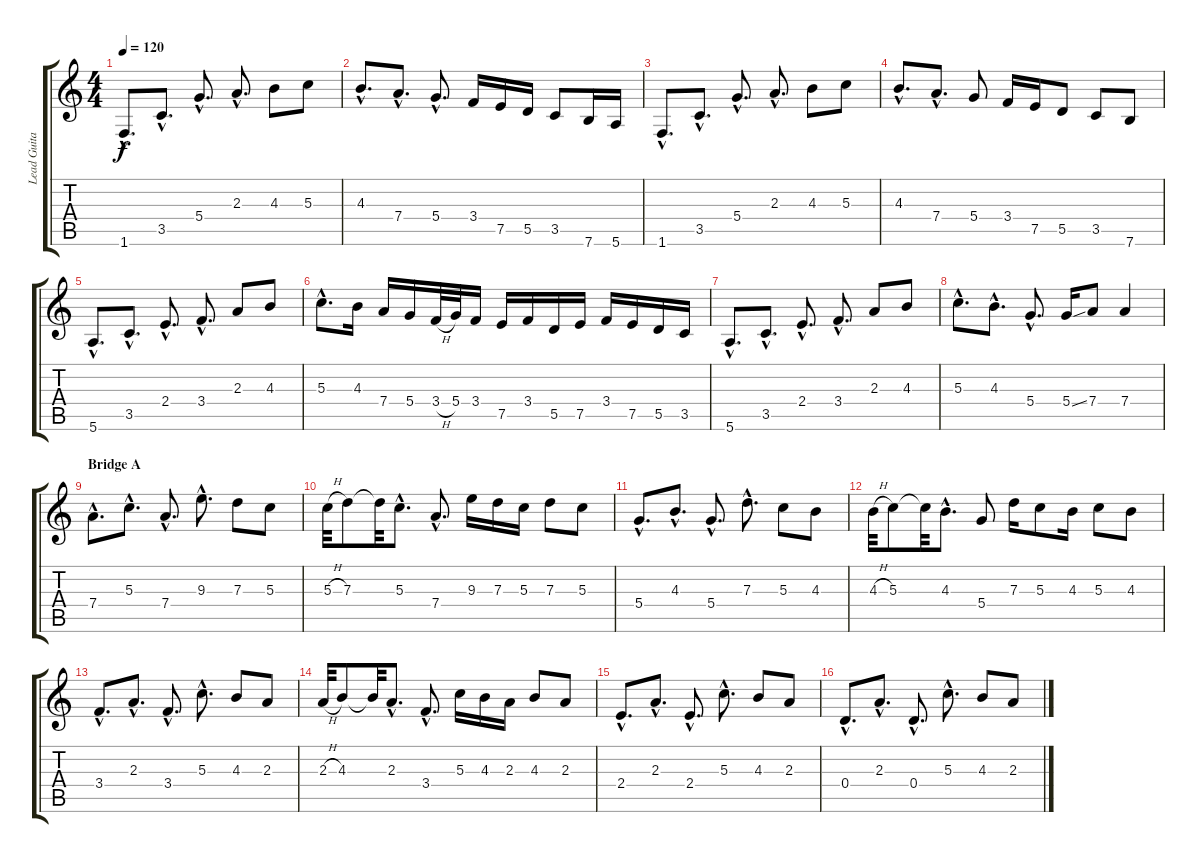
\track ("Lead Guitar" "Lead Guita") {instrument acousticguitarnylon}
\staff {score tabs}
\tuning (E4 B3 G3 D3 A2 E2) {hide}
\ts (4 4)
\tempo 120
\clef g2
\ks c
1.6{hac}.8{d dy f} 3.5{hac}.8{d} 5.4{hac}.8{d} 2.3{hac}.8{d} 4.3.8 5.3.8 |
4.3{hac}.8{d} 7.4{hac}.8{d} 5.4{hac}.8{d} 3.4.16 7.5.16 5.5.16 3.5.8 7.6.16 5.6.16 |
1.6{hac}.8{d} 3.5{hac}.8{d} 5.4{hac}.8{d} 2.3{hac}.8{d} 4.3.8 5.3.8 |
4.3{hac}.8{d} 7.4{hac}.8{d} 5.4.8 3.4.16 7.5.16 5.5.8 3.5.8 7.6.8 |
5.6{hac}.8{d} 3.5{hac}.8{d} 2.4{hac}.8{d} 3.4{hac}.8{d} 2.3.8 4.3.8 |
5.3{hac}.8{d} 4.3.16 7.4.16 5.4.16 3.4{h}.32 5.4.32 3.4.16 7.5.16 3.4.16 5.5.16 7.5.16 3.4.16 7.5.16 5.5.16 3.5.16 |
5.6{hac}.8{d} 3.5{hac}.8{d} 2.4{hac}.8{d} 3.4{hac}.8{d} 2.3.8 4.3.8 |
5.3{hac}.8{d} 4.3{hac}.8{d} 5.4{hac}.8{d} 5.4{ss}.16 7.4.8 7.4.4 |
\section ("" "Bridge A")
7.4{hac}.8{d instrument distortionguitar} 5.3{hac}.8{d} 7.4{hac}.8{d} 9.3{hac}.8{d} 7.3.8 5.3.8 |
5.3{h}.32 7.3.8 7.3{t}.32 5.3{hac}.8{d} 7.4{hac}.8{d} 9.3.16 7.3.16 5.3.16 7.3.8 5.3.8 |
5.4{hac}.8{d} 4.3{hac}.8{d} 5.4{hac}.8{d} 7.3{hac}.8{d} 5.3.8 4.3.8 |
4.3{h}.32 5.3.8 5.3{t}.32 4.3{hac}.8{d} 5.4.8 7.3.16 5.3.8 4.3.16 5.3.8 4.3.8 |
3.4{hac}.8{d} 2.3{hac}.8{d} 3.4{hac}.8{d} 5.3{hac}.8{d} 4.3.8 2.3.8 |
2.3{h}.32 4.3.8 4.3{t}.32 2.3{hac}.8{d} 3.4{hac}.8{d} 5.3.16 4.3.16 2.3.16 4.3.8 2.3.8 |
2.4{hac}.8{d} 2.3{hac}.8{d} 2.4{hac}.8{d} 5.3{hac}.8{d} 4.3.8 2.3.8 |
0.4{hac}.8{d} 2.3{hac}.8{d} 0.4{hac}.8{d} 5.3{hac}.8{d} 4.3.8 2.3.8
